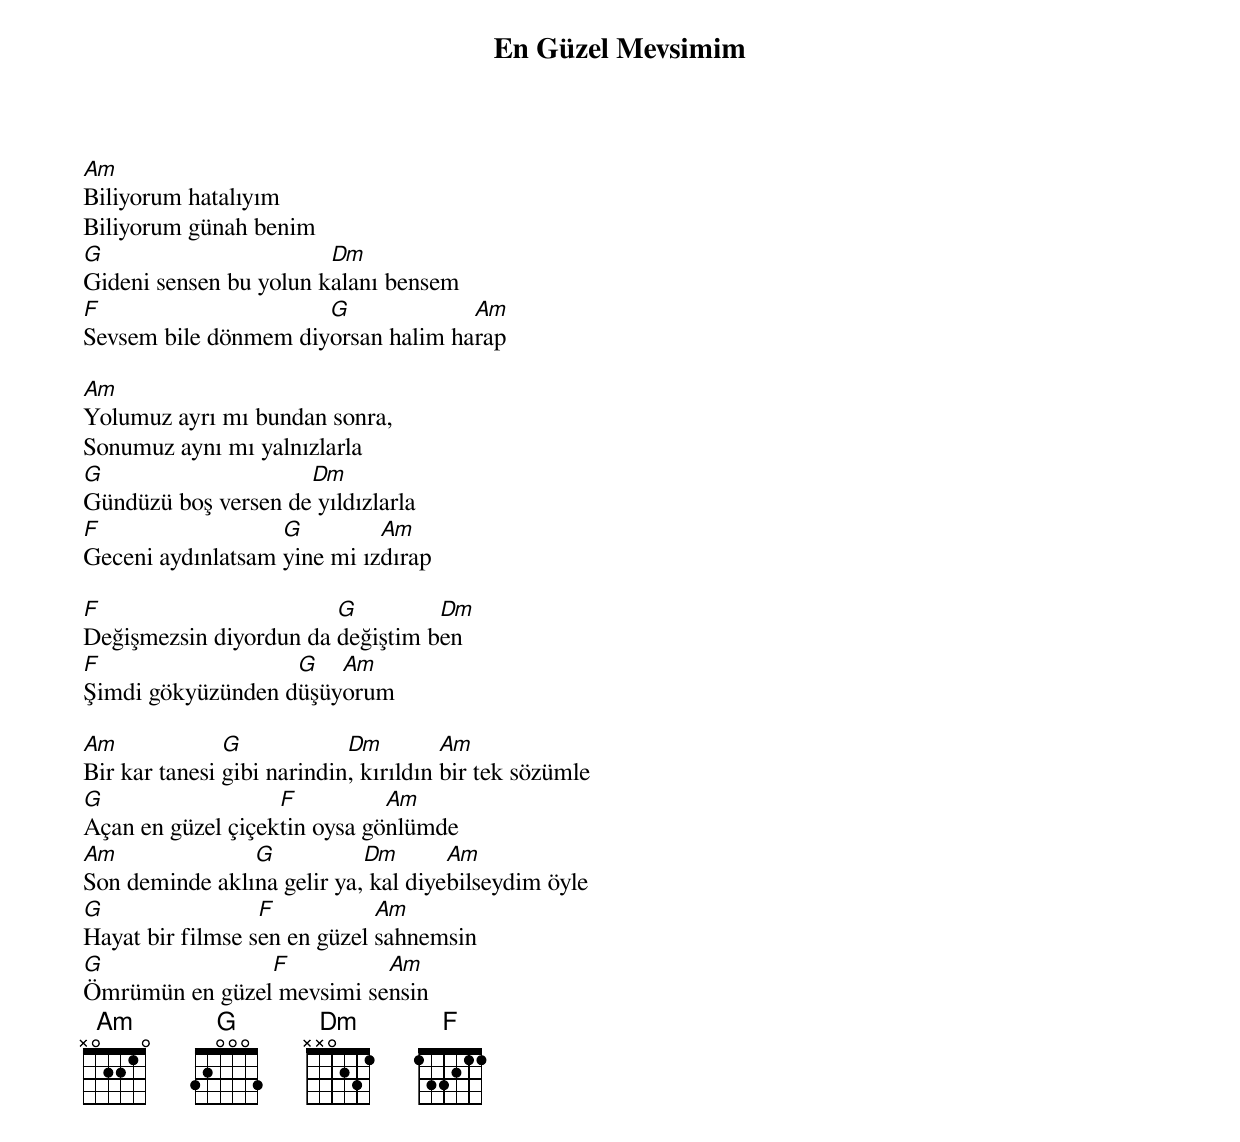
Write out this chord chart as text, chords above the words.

{title: En Güzel Mevsimim}
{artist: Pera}

Am
Biliyorum hatalıyım
Biliyorum günah benim
G                       Dm
Gideni sensen bu yolun kalanı bensem
F                     G             Am
Sevsem bile dönmem diyorsan halim harap

Am
Yolumuz ayrı mı bundan sonra,
Sonumuz aynı mı yalnızlarla
G                    Dm
Gündüzü boş versen de yıldızlarla
F                  G         Am
Geceni aydınlatsam yine mi ızdırap

F                       G         Dm
Değişmezsin diyordun da değiştim ben
F                  G   Am
Şimdi gökyüzünden düşüyorum

Am             G            Dm         Am
Bir kar tanesi gibi narindin, kırıldın bir tek sözümle
G                  F          Am
Açan en güzel çiçektin oysa gönlümde
Am              G           Dm       Am
Son deminde aklına gelir ya, kal diyebilseydim öyle
G                 F           Am
Hayat bir filmse sen en güzel sahnemsin
G               F          Am
Ömrümün en güzel mevsimi sensin
